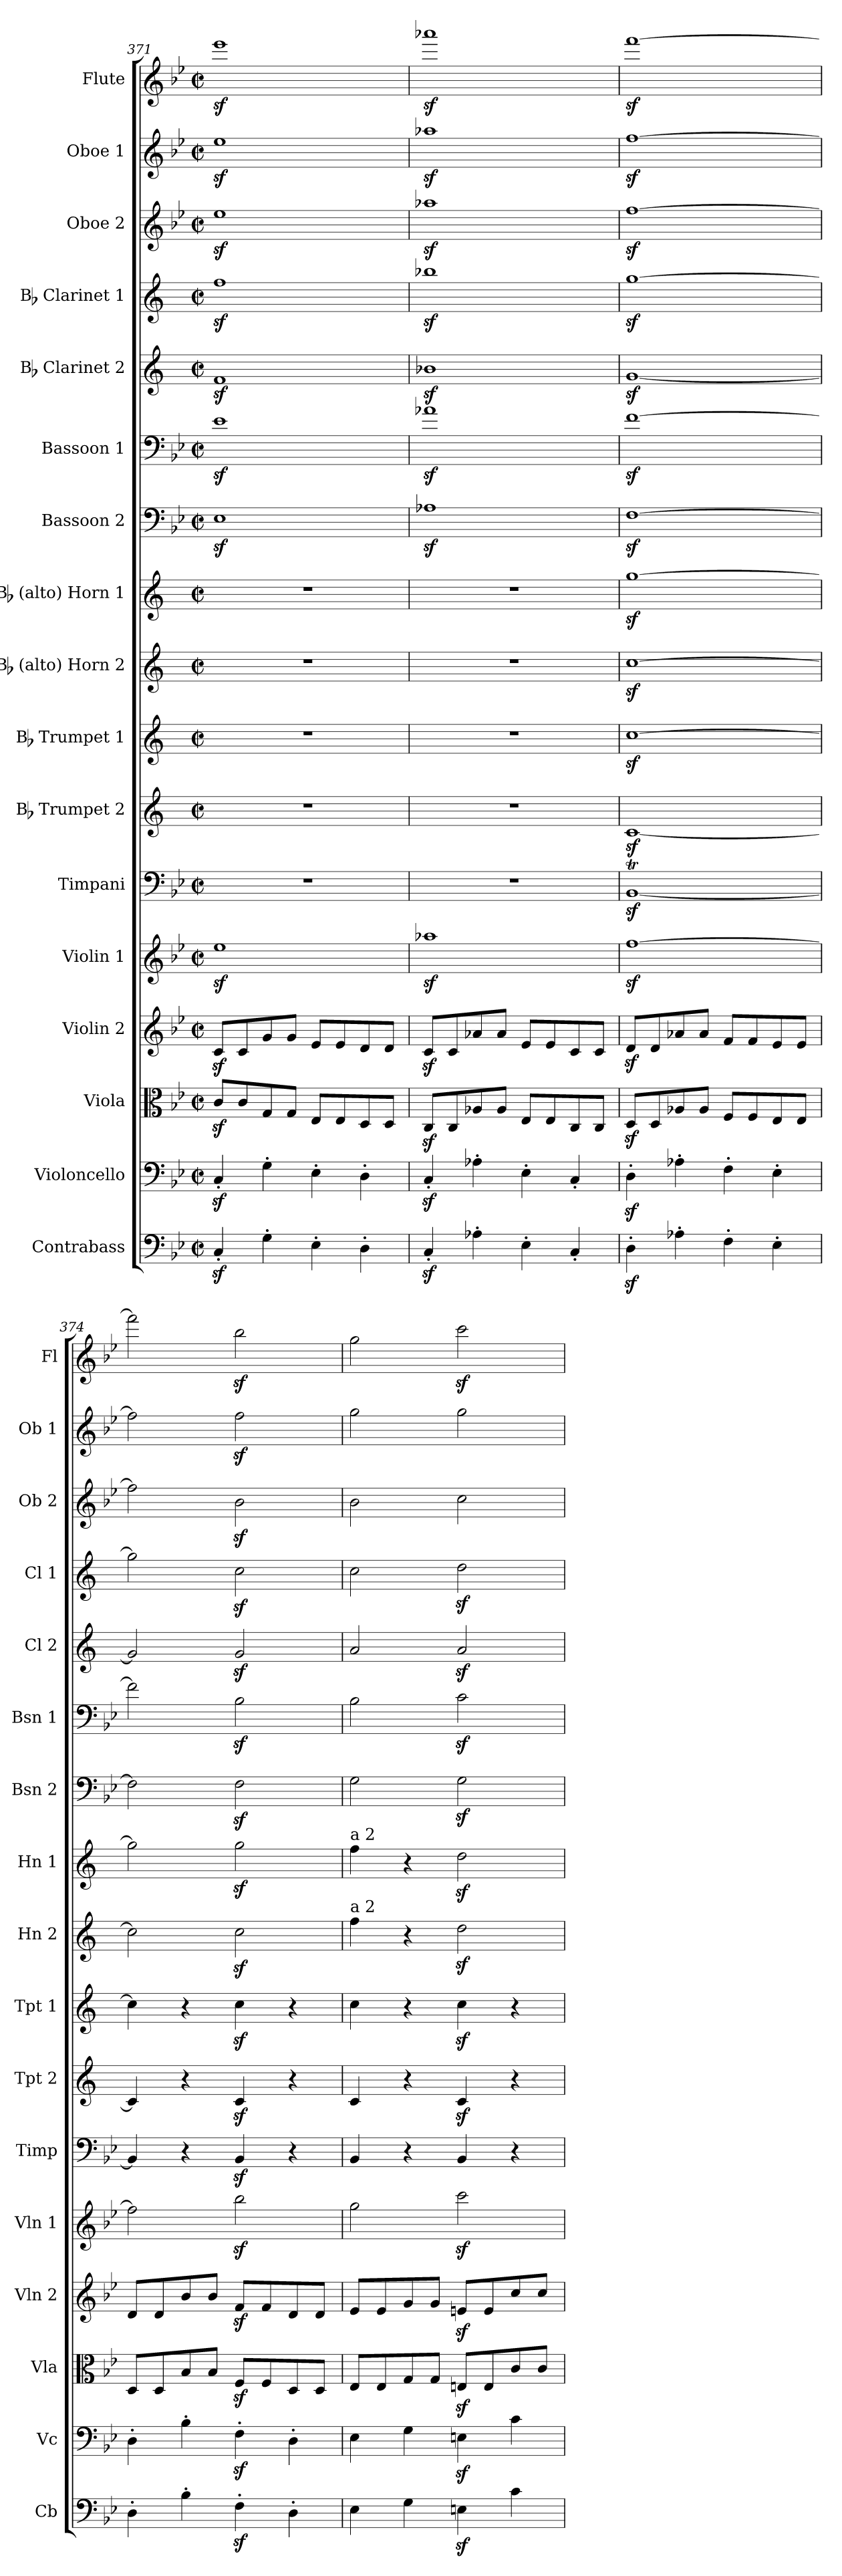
**kern	**kern	**kern	**kern	**kern	**kern	**kern	**kern	**kern	**kern	**kern	**kern	**kern	**kern	**kern	**kern	**kern
*part17	*part16	*part15	*part14	*part13	*part12	*part11	*part10	*part9	*part8	*part7	*part6	*part5	*part4	*part3	*part2	*part1
*staff17	*staff16	*staff15	*staff14	*staff13	*staff12	*staff11	*staff10	*staff9	*staff8	*staff7	*staff6	*staff5	*staff4	*staff3	*staff2	*staff1
*I"Contrabass	*I"Violoncello	*I"Viola	*I"Violin 2	*I"Violin 1	*I"Timpani	*I"Bb Trumpet 2	*I"Bb Trumpet 1	*I"Bb (alto) Horn 2	*I"Bb (alto) Horn 1	*I"Bassoon 2	*I"Bassoon 1	*I"Bb Clarinet 2	*I"Bb Clarinet 1	*I"Oboe 2	*I"Oboe 1	*I"Flute
*I'Cb	*I'Vc	*I'Vla	*I'Vln 2	*I'Vln 1	*I'Timp	*I'Tpt 2	*I'Tpt 1	*I'Hn 2	*I'Hn 1	*I'Bsn 2	*I'Bsn 1	*I'Cl 2	*I'Cl 1	*I'Ob 2	*I'Ob 1	*I'Fl
*clefF4	*clefF4	*clefC3	*clefG2	*clefG2	*clefF4	*clefG2	*clefG2	*clefG2	*clefG2	*clefF4	*clefF4	*clefG2	*clefG2	*clefG2	*clefG2	*clefG2
*ITrd7c12	*	*	*	*	*	*ITrd1c2	*ITrd1c2	*ITrd1c2	*ITrd1c2	*	*	*ITrd1c2	*ITrd1c2	*	*	*
*k[b-e-]	*k[b-e-]	*k[b-e-]	*k[b-e-]	*k[b-e-]	*k[b-e-]	*k[b-e-]	*k[b-e-]	*k[b-e-]	*k[b-e-]	*k[b-e-]	*k[b-e-]	*k[b-e-]	*k[b-e-]	*k[b-e-]	*k[b-e-]	*k[b-e-]
*M2/2	*M2/2	*M2/2	*M2/2	*M2/2	*M2/2	*M2/2	*M2/2	*M2/2	*M2/2	*M2/2	*M2/2	*M2/2	*M2/2	*M2/2	*M2/2	*M2/2
*met(c|)	*met(c|)	*met(c|)	*met(c|)	*met(c|)	*met(c|)	*met(c|)	*met(c|)	*met(c|)	*met(c|)	*met(c|)	*met(c|)	*met(c|)	*met(c|)	*met(c|)	*met(c|)	*met(c|)
=371	=371	=371	=371	=371	=371	=371	=371	=371	=371	=371	=371	=371	=371	=371	=371	=371
4CCz<'/	4Cz<'/	8cz</L	8cz</L	1ee-z<	1r	1r	1r	1r	1r	1E-z<	1e-z<	1e-z<	1ee-z<	1ee-z<	1ee-z<	1eee-z<
.	.	8c/	8c/	.	.	.	.	.	.	.	.	.	.	.	.	.
4GG'\	4G'\	8G/	8g/	.	.	.	.	.	.	.	.	.	.	.	.	.
.	.	8G/J	8g/J	.	.	.	.	.	.	.	.	.	.	.	.	.
4EE-'\	4E-'\	8E-/L	8e-/L	.	.	.	.	.	.	.	.	.	.	.	.	.
.	.	8E-/	8e-/	.	.	.	.	.	.	.	.	.	.	.	.	.
4DD'\	4D'\	8D/	8d/	.	.	.	.	.	.	.	.	.	.	.	.	.
.	.	8D/J	8d/J	.	.	.	.	.	.	.	.	.	.	.	.	.
=372	=372	=372	=372	=372	=372	=372	=372	=372	=372	=372	=372	=372	=372	=372	=372	=372
4CCz<'/	4Cz<'/	8Cz</L	8cz</L	1aa-Xz<	1r	1r	1r	1r	1r	1A-Xz<	1a-Xz<	1a-Xz<	1aa-Xz<	1aa-Xz<	1aa-Xz<	1aaa-Xz<
.	.	8C/	8c/	.	.	.	.	.	.	.	.	.	.	.	.	.
4AA-X'\	4A-X'\	8A-X/	8a-X/	.	.	.	.	.	.	.	.	.	.	.	.	.
.	.	8A-/J	8a-/J	.	.	.	.	.	.	.	.	.	.	.	.	.
4EE-'\	4E-'\	8E-/L	8e-/L	.	.	.	.	.	.	.	.	.	.	.	.	.
.	.	8E-/	8e-/	.	.	.	.	.	.	.	.	.	.	.	.	.
4CC'/	4C'/	8C/	8c/	.	.	.	.	.	.	.	.	.	.	.	.	.
.	.	8C/J	8c/J	.	.	.	.	.	.	.	.	.	.	.	.	.
!!LO:PB:g=z
=373	=373	=373	=373	=373	=373	=373	=373	=373	=373	=373	=373	=373	=373	=373	=373	=373
4DDz<'\	4Dz<'\	8Dz</L	8dz</L	[1ffz<	[1BB-z<T	[1B-z<	[1b-z<	[1b-z<	[1ffz<	[1Fz<	[1fz<	[1fz<	[1ffz<	[1ffz<	[1ffz<	[1fffz<
.	.	8D/	8d/	.	.	.	.	.	.	.	.	.	.	.	.	.
4AA-X'\	4A-X'\	8A-X/	8a-X/	.	.	.	.	.	.	.	.	.	.	.	.	.
.	.	8A-/J	8a-/J	.	.	.	.	.	.	.	.	.	.	.	.	.
4FF'\	4F'\	8F/L	8f/L	.	.	.	.	.	.	.	.	.	.	.	.	.
.	.	8F/	8f/	.	.	.	.	.	.	.	.	.	.	.	.	.
4EE-'\	4E-'\	8E-/	8e-/	.	.	.	.	.	.	.	.	.	.	.	.	.
.	.	8E-/J	8e-/J	.	.	.	.	.	.	.	.	.	.	.	.	.
=374	=374	=374	=374	=374	=374	=374	=374	=374	=374	=374	=374	=374	=374	=374	=374	=374
4DD'\	4D'\	8D/L	8d/L	2ff\]	4BB-/]	4B-/]	4b-\]	2b-\]	2ff\]	2F\]	2f\]	2f/]	2ff\]	2ff\]	2ff\]	2fff\]
.	.	8D/	8d/	.	.	.	.	.	.	.	.	.	.	.	.	.
4BB-'\	4B-'\	8B-/	8b-/	.	4r	4r	4r	.	.	.	.	.	.	.	.	.
.	.	8B-/J	8b-/J	.	.	.	.	.	.	.	.	.	.	.	.	.
4FFz<'\	4Fz<'\	8Fz</L	8fz</L	2bb-z<\	4BB-z</	4B-z</	4b-z<\	2b-z<\	2ffz<\	2Fz<\	2B-z<\	2fz</	2b-z<\	2b-z<\	2ffz<\	2bb-z<\
.	.	8F/	8f/	.	.	.	.	.	.	.	.	.	.	.	.	.
4DD'\	4D'\	8D/	8d/	.	4r	4r	4r	.	.	.	.	.	.	.	.	.
.	.	8D/J	8d/J	.	.	.	.	.	.	.	.	.	.	.	.	.
=375	=375	=375	=375	=375	=375	=375	=375	=375	=375	=375	=375	=375	=375	=375	=375	=375
!	!	!	!	!	!	!	!	!	!LO:TX:a:t=a 2	!	!	!	!	!	!	!
!	!	!	!	!	!	!	!	!LO:TX:a:t=a 2	!	!	!	!	!	!	!	!
4EE-\	4E-\	8E-/L	8e-/L	2gg\	4BB-/	4B-/	4b-\	4ee-\	4ee-\	2G\	2B-\	2g/	2b-\	2b-\	2gg\	2gg\
.	.	8E-/	8e-/	.	.	.	.	.	.	.	.	.	.	.	.	.
4GG\	4G\	8G/	8g/	.	4r	4r	4r	4r	4r	.	.	.	.	.	.	.
.	.	8G/J	8g/J	.	.	.	.	.	.	.	.	.	.	.	.	.
4EEnz<\	4Enz<\	8Enz</L	8enz</L	2cccz<\	4BB-/	4B-z</	4b-z<\	2ccz<\	2ccz<\	2Gz<\	2cz<\	2gz</	2ccz<\	2cc\	2gg\	2cccz<\
.	.	8E/	8e/	.	.	.	.	.	.	.	.	.	.	.	.	.
4C\	4c\	8c/	8cc/	.	4r	4r	4r	.	.	.	.	.	.	.	.	.
.	.	8c/J	8cc/J	.	.	.	.	.	.	.	.	.	.	.	.	.
=	=	=	=	=	=	=	=	=	=	=	=	=	=	=	=	=
*-	*-	*-	*-	*-	*-	*-	*-	*-	*-	*-	*-	*-	*-	*-	*-	*-
